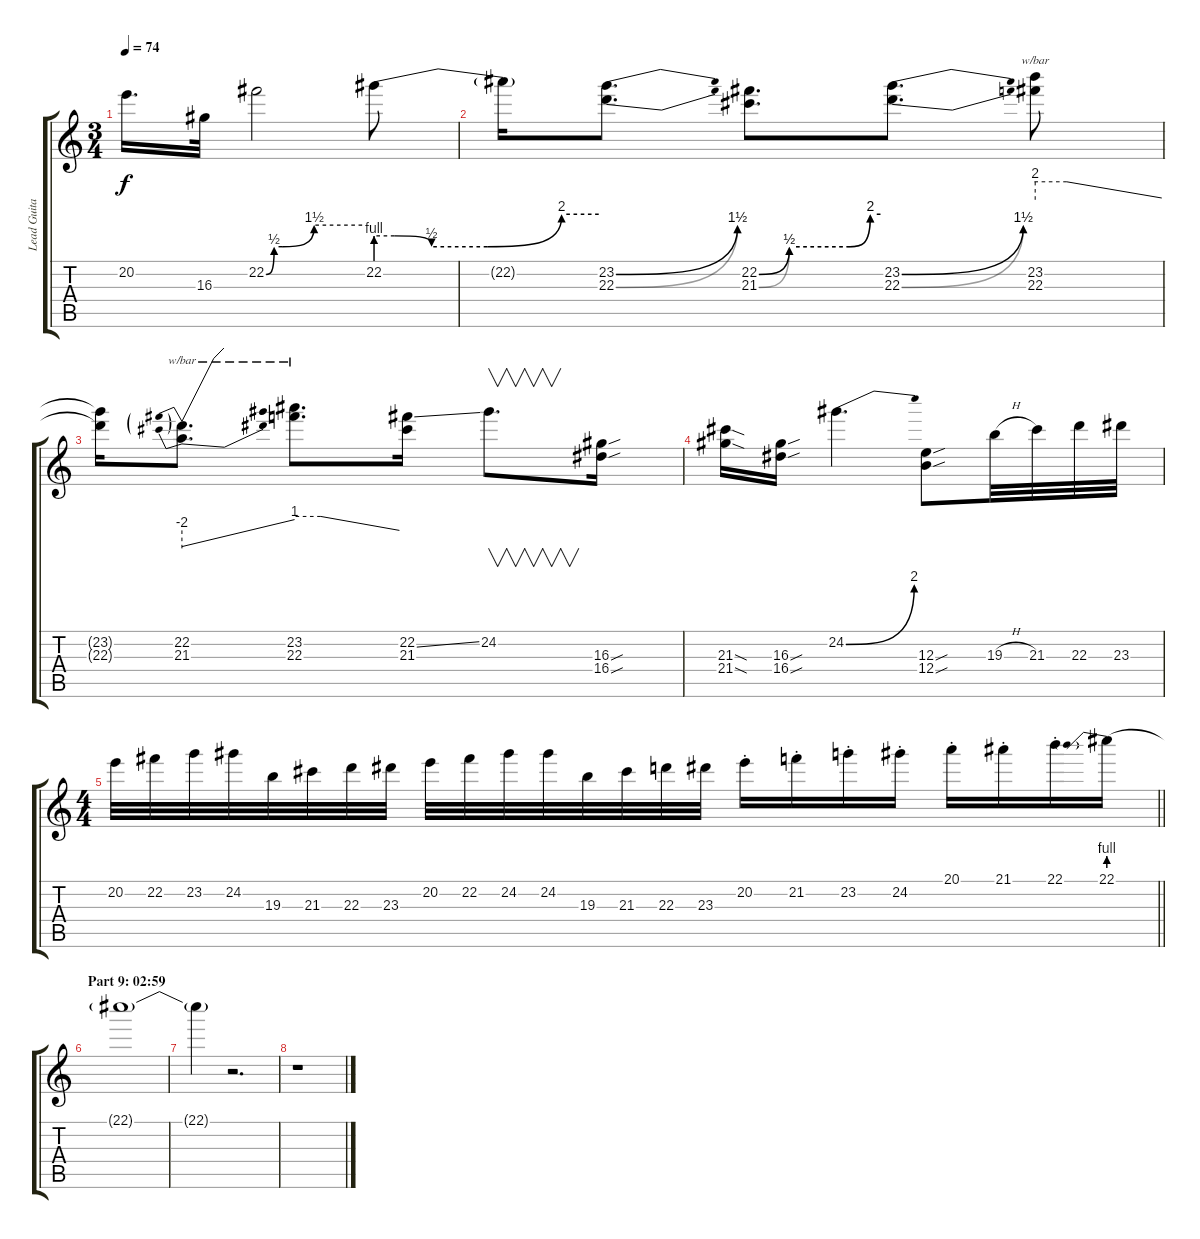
\track ("Lead Guitar 2 (Distortion)" "Lead Guita") {instrument overdrivenguitar}
\staff {score tabs}
\tuning (Db4 Ab3 E3 B2 Gb2 Db2) {hide}
\ts (3 4)
\tempo 74
\clef g2
\ks c
20.2{t}.16{d dy f} 16.3.32 22.2{be (custom 0 0 5 2 10 2 30 6 60 6)}.2 22.2{be (custom 0 4 5 4 15 2 30 2 50 8 60 8)}.8 |
22.2{t}.16 (23.2{be (bend 0 0 60 6)} 22.3{be (bend 0 0 60 6)}).8{d} (22.2{be (custom 0 0 15 2 45 2 55 8 60 8)} 21.3{be (custom 0 0 15 2 45 2 55 8 60 8)}).8{d} (23.2{be (bend 0 0 60 6)} 22.3{be (bend 0 0 60 6)}).8{d} (23.2 22.3).8{tbe (custom default 0 8 15 8 60 0)} |
(23.2{t} 22.3{t}).16 (22.2 21.3).8{d tbe (predivedive default 0 -8 60 4)} (23.2 22.3).8{d tbe (custom default 0 6 15 6 60 0)} (22.2{ss} 21.3).16 24.2.8{v d} (16.3{sou} 16.4{sou}).16 |
(21.3{sod} 21.4{sod}).16 (16.3{sou} 16.4{sou}).16 24.2{be (bend 0 0 60 8)}.4{d} (12.3{sou} 12.4{sou}).8 19.3{h}.32 21.3.32 22.3.32 23.3.32 |
\ts (4 4)
\barLineRight lightlight
20.2.32 22.2.32 23.2.32 24.2.32 19.3.32 21.3.32 22.3.32 23.3.32 20.2.32 22.2.32 24.2.32 24.2.32 19.3.32 21.3.32 22.3.32 23.3.32 20.2{st}.16 21.2{st}.16 23.2{st}.16 24.2{st}.16 20.1{st}.16 21.1{st}.16 22.1{st}.16 22.1{be (prebend 0 4 60 4)}.16 |
\section ("" "Part 9: 02:59")
22.1{t}.1{volume 0} |
22.1{t}.4 r.2{d} |
r.1
